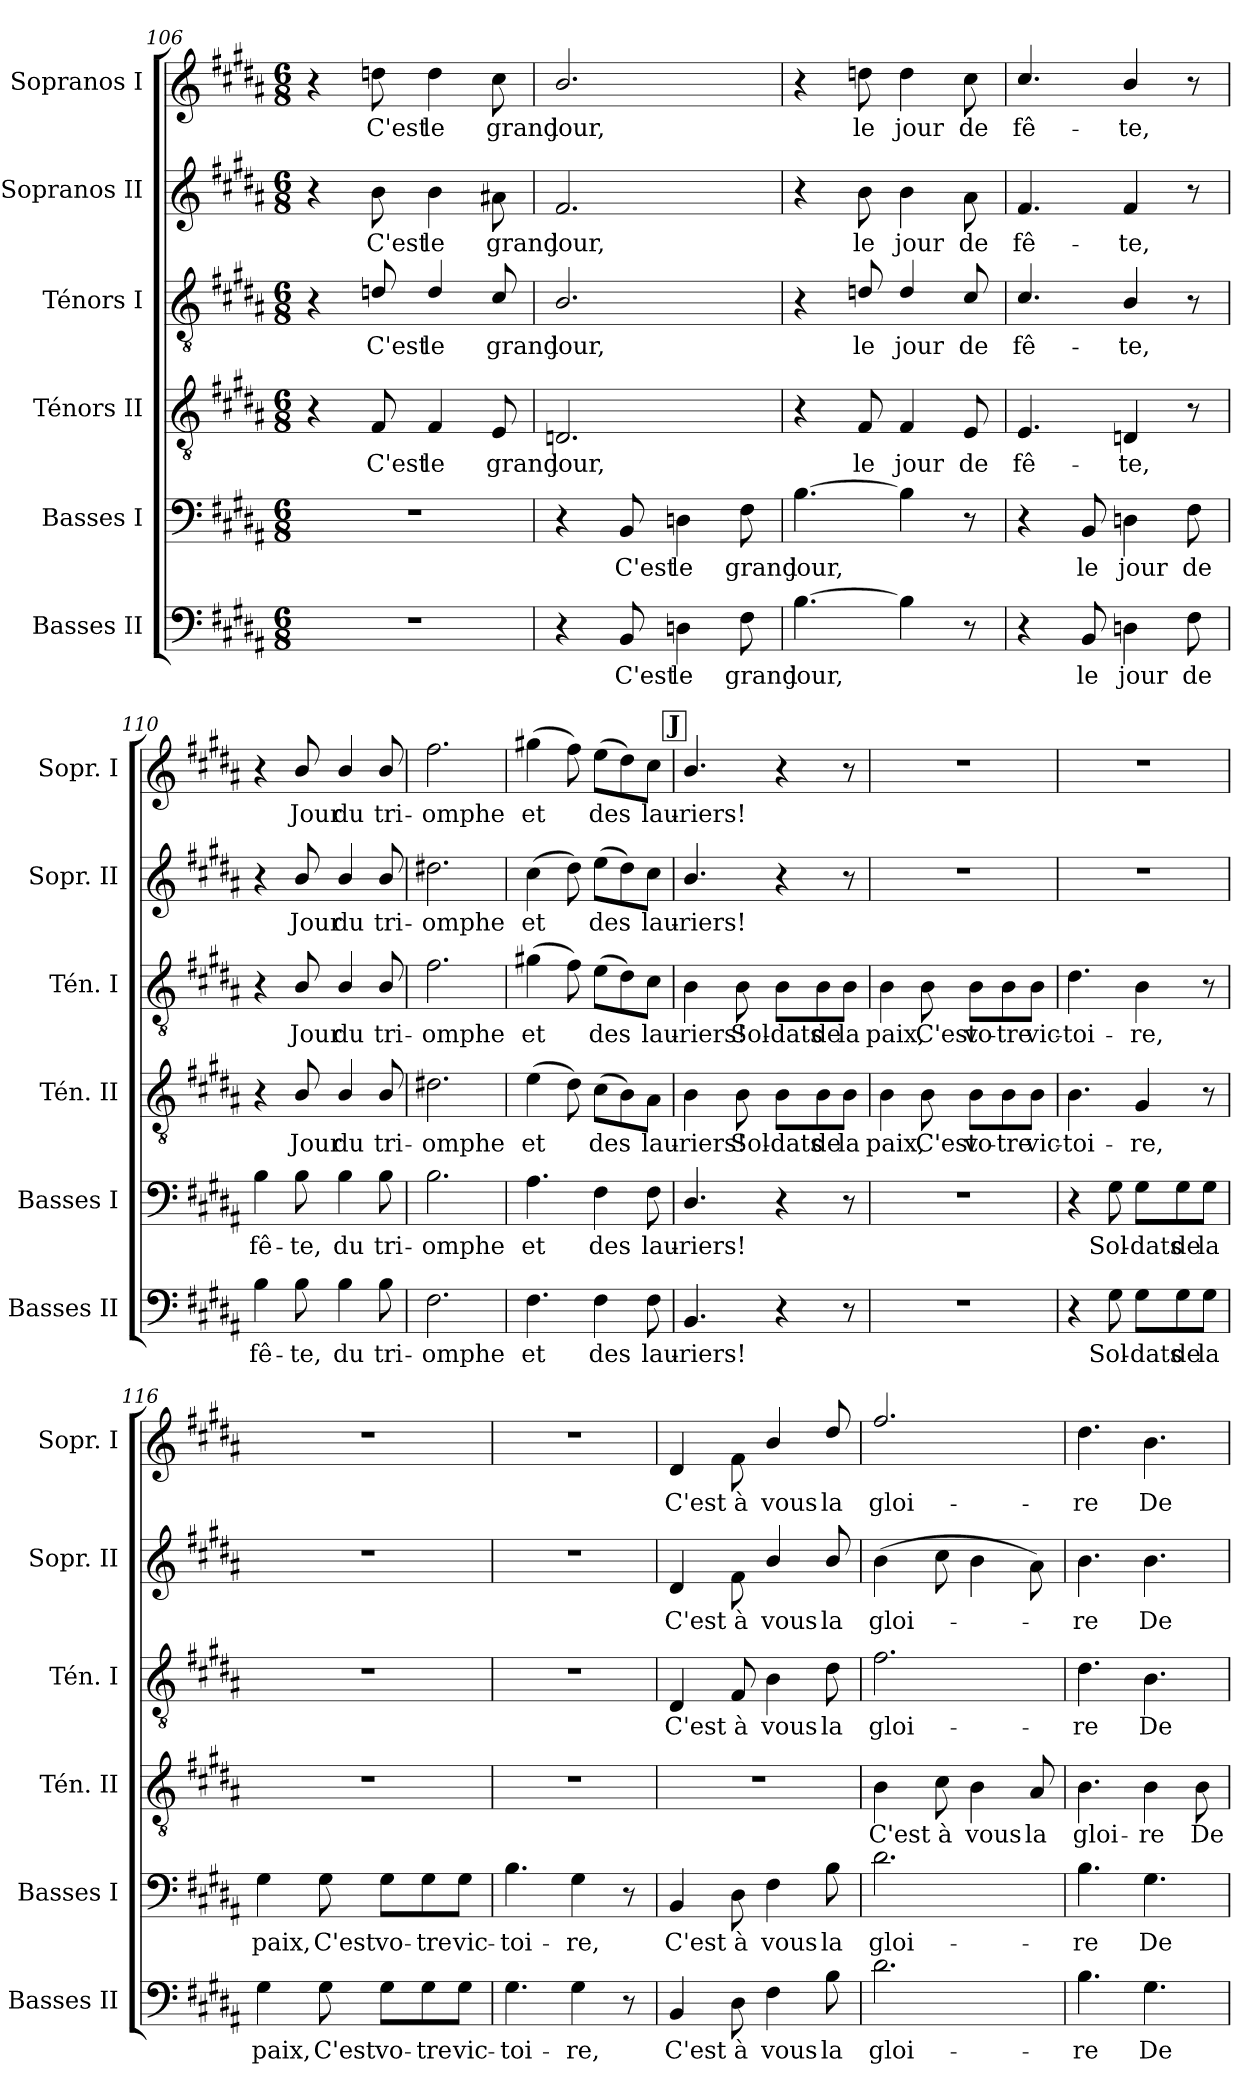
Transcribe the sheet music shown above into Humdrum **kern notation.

**kern	**text	**kern	**text	**kern	**text	**kern	**text	**kern	**text	**kern	**text
*part6	*part6	*part5	*part5	*part4	*part4	*part3	*part3	*part2	*part2	*part1	*part1
*staff6	*staff6	*staff5	*staff5	*staff4	*staff4	*staff3	*staff3	*staff2	*staff2	*staff1	*staff1
*I"Basses II	*	*I"Basses I	*	*I"Ténors II	*	*I"Ténors I	*	*I"Sopranos II	*	*I"Sopranos I	*
*I'Basses II	*	*I'Basses I	*	*I'Tén. II	*	*I'Tén. I	*	*I'Sopr. II	*	*I'Sopr. I	*
*clefF4	*	*clefF4	*	*clefGv2	*	*clefGv2	*	*clefG2	*	*clefG2	*
*k[f#c#g#d#a#]	*	*k[f#c#g#d#a#]	*	*k[f#c#g#d#a#]	*	*k[f#c#g#d#a#]	*	*k[f#c#g#d#a#]	*	*k[f#c#g#d#a#]	*
*M6/8	*	*M6/8	*	*M6/8	*	*M6/8	*	*M6/8	*	*M6/8	*
=106	=106	=106	=106	=106	=106	=106	=106	=106	=106	=106	=106
2.r	.	2.r	.	4r	.	4r	.	4r	.	4r	.
!	!	!	!	!	!LO:LY:b	!	!LO:LY:b	!	!LO:LY:b	!	!LO:LY:b
.	.	.	.	8F#/	C'est	8dn/	C'est	8b\	C'est	8ddn\	C'est
!	!	!	!	!	!LO:LY:b	!	!LO:LY:b	!	!LO:LY:b	!	!LO:LY:b
.	.	.	.	4F#/	le	4d/	le	4b\	le	4dd\	le
!	!	!	!	!	!LO:LY:b	!	!LO:LY:b	!	!LO:LY:b	!	!LO:LY:b
.	.	.	.	8E/	grand	8c#/	grand	8a#X\	grand	8cc#\	grand
=107	=107	=107	=107	=107	=107	=107	=107	=107	=107	=107	=107
!	!	!	!	!	!LO:LY:b	!	!LO:LY:b	!	!LO:LY:b	!	!LO:LY:b
4r	.	4r	.	2.Dn/	jour,	2.B/	jour,	2.f#/	jour,	2.b/	jour,
!	!LO:LY:b	!	!LO:LY:b	!	!	!	!	!	!	!	!
8BB/	C'est	8BB/	C'est	.	.	.	.	.	.	.	.
!	!LO:LY:b	!	!LO:LY:b	!	!	!	!	!	!	!	!
4Dn\	le	4Dn\	le	.	.	.	.	.	.	.	.
!	!LO:LY:b	!	!LO:LY:b	!	!	!	!	!	!	!	!
8F#\	grand	8F#\	grand	.	.	.	.	.	.	.	.
!!LO:PB:g=z
=108	=108	=108	=108	=108	=108	=108	=108	=108	=108	=108	=108
!	!LO:LY:b	!	!LO:LY:b	!	!	!	!	!	!	!	!
[4.B\	jour,	[4.B\	jour,	4r	.	4r	.	4r	.	4r	.
!	!	!	!	!	!LO:LY:b	!	!LO:LY:b	!	!LO:LY:b	!	!LO:LY:b
.	.	.	.	8F#/	le	8dn/	le	8b\	le	8ddn\	le
!	!	!	!	!	!LO:LY:b	!	!LO:LY:b	!	!LO:LY:b	!	!LO:LY:b
4B\]	.	4B\]	.	4F#/	jour	4d/	jour	4b\	jour	4dd\	jour
!	!	!	!	!	!LO:LY:b	!	!LO:LY:b	!	!LO:LY:b	!	!LO:LY:b
8r	.	8r	.	8E/	de	8c#/	de	8a#\	de	8cc#\	de
=109	=109	=109	=109	=109	=109	=109	=109	=109	=109	=109	=109
!	!	!	!	!	!LO:LY:b	!	!LO:LY:b	!	!LO:LY:b	!	!LO:LY:b
4r	.	4r	.	4.E/	fê-	4.c#/	fê-	4.f#/	fê-	4.cc#/	fê-
!	!LO:LY:b	!	!LO:LY:b	!	!	!	!	!	!	!	!
8BB/	le	8BB/	le	.	.	.	.	.	.	.	.
!	!LO:LY:b	!	!LO:LY:b	!	!LO:LY:b	!	!LO:LY:b	!	!LO:LY:b	!	!LO:LY:b
4Dn\	jour	4Dn\	jour	4Dn/	-te,	4B/	-te,	4f#/	-te,	4b/	-te,
!	!LO:LY:b	!	!LO:LY:b	!	!	!	!	!	!	!	!
8F#\	de	8F#\	de	8r	.	8r	.	8r	.	8r	.
=110	=110	=110	=110	=110	=110	=110	=110	=110	=110	=110	=110
!	!LO:LY:b	!	!LO:LY:b	!	!	!	!	!	!	!	!
4B\	fê-	4B\	fê-	4r	.	4r	.	4r	.	4r	.
!	!LO:LY:b	!	!LO:LY:b	!	!LO:LY:b	!	!LO:LY:b	!	!LO:LY:b	!	!LO:LY:b
8B\	-te,	8B\	-te,	8B/	Jour	8B/	Jour	8b/	Jour	8b/	Jour
!	!LO:LY:b	!	!LO:LY:b	!	!LO:LY:b	!	!LO:LY:b	!	!LO:LY:b	!	!LO:LY:b
4B\	du	4B\	du	4B/	du	4B/	du	4b/	du	4b/	du
!	!LO:LY:b	!	!LO:LY:b	!	!LO:LY:b	!	!LO:LY:b	!	!LO:LY:b	!	!LO:LY:b
8B\	tri-	8B\	tri-	8B/	tri-	8B/	tri-	8b/	tri-	8b/	tri-
=111	=111	=111	=111	=111	=111	=111	=111	=111	=111	=111	=111
!	!LO:LY:b	!	!LO:LY:b	!	!LO:LY:b	!	!LO:LY:b	!	!LO:LY:b	!	!LO:LY:b
2.F#\	-omphe	2.B\	-omphe	2.d#X\	-omphe	2.f#\	-omphe	2.dd#X\	-omphe	2.ff#\	-omphe
=112	=112	=112	=112	=112	=112	=112	=112	=112	=112	=112	=112
!	!LO:LY:b	!	!LO:LY:b	!	!LO:LY:b	!	!LO:LY:b	!	!LO:LY:b	!	!LO:LY:b
4.F#\	et	4.A#\	et	(>4e\	et	(>4g#X\	et	(>4cc#\	et	(>4gg#X\	et
.	.	.	.	8d#\)	.	8f#\)	.	8dd#\)	.	8ff#\)	.
!	!LO:LY:b	!	!LO:LY:b	!	!LO:LY:b	!	!LO:LY:b	!	!LO:LY:b	!	!LO:LY:b
4F#\	des	4F#\	des	(>8c#\L	des	(>8e\L	des	(>8ee\L	des	(>8ee\L	des
.	.	.	.	8B\)	.	8d#\)	.	8dd#\)	.	8dd#\)	.
!	!LO:LY:b	!	!LO:LY:b	!	!LO:LY:b	!	!LO:LY:b	!	!LO:LY:b	!	!LO:LY:b
8F#\	lau-	8F#\	lau-	8A#\J	lau-	8c#\J	lau-	8cc#\J	lau-	8cc#\J	lau-
!!LO:REH:place=s1:a:B:fs=14:t=J
=113	=113	=113	=113	=113	=113	=113	=113	=113	=113	=113	=113
!	!LO:LY:b	!	!LO:LY:b	!	!LO:LY:b	!	!LO:LY:b	!	!LO:LY:b	!	!LO:LY:b
4.BB/	-riers!	4.D#/	-riers!	4B\	-riers!	4B\	-riers!	4.b/	-riers!	4.b/	-riers!
!	!	!	!	!	!LO:LY:b	!	!LO:LY:b	!	!	!	!
.	.	.	.	8B\	Sol-	8B\	Sol-	.	.	.	.
!	!	!	!	!	!LO:LY:b	!	!LO:LY:b	!	!	!	!
4r	.	4r	.	8B\L	-dats	8B\L	-dats	4r	.	4r	.
!	!	!	!	!	!LO:LY:b	!	!LO:LY:b	!	!	!	!
.	.	.	.	8B\	de	8B\	de	.	.	.	.
!	!	!	!	!	!LO:LY:b	!	!LO:LY:b	!	!	!	!
8r	.	8r	.	8B\J	la	8B\J	la	8r	.	8r	.
!!LO:PB:g=z
=114	=114	=114	=114	=114	=114	=114	=114	=114	=114	=114	=114
!	!	!	!	!	!LO:LY:b	!	!LO:LY:b	!	!	!	!
2.r	.	2.r	.	4B\	paix,	4B\	paix,	2.r	.	2.r	.
!	!	!	!	!	!LO:LY:b	!	!LO:LY:b	!	!	!	!
.	.	.	.	8B\	C'est	8B\	C'est	.	.	.	.
!	!	!	!	!	!LO:LY:b	!	!LO:LY:b	!	!	!	!
.	.	.	.	8B\L	vo-	8B\L	vo-	.	.	.	.
!	!	!	!	!	!LO:LY:b	!	!LO:LY:b	!	!	!	!
.	.	.	.	8B\	-tre	8B\	-tre	.	.	.	.
!	!	!	!	!	!LO:LY:b	!	!LO:LY:b	!	!	!	!
.	.	.	.	8B\J	vic-	8B\J	vic-	.	.	.	.
=115	=115	=115	=115	=115	=115	=115	=115	=115	=115	=115	=115
!	!	!	!	!	!LO:LY:b	!	!LO:LY:b	!	!	!	!
4r	.	4r	.	4.B\	-toi-	4.d#\	-toi-	2.r	.	2.r	.
!	!LO:LY:b	!	!LO:LY:b	!	!	!	!	!	!	!	!
8G#\	Sol-	8G#\	Sol-	.	.	.	.	.	.	.	.
!	!LO:LY:b	!	!LO:LY:b	!	!LO:LY:b	!	!LO:LY:b	!	!	!	!
8G#\L	-dats	8G#\L	-dats	4G#/	-re,	4B\	-re,	.	.	.	.
!	!LO:LY:b	!	!LO:LY:b	!	!	!	!	!	!	!	!
8G#\	de	8G#\	de	.	.	.	.	.	.	.	.
!	!LO:LY:b	!	!LO:LY:b	!	!	!	!	!	!	!	!
8G#\J	la	8G#\J	la	8r	.	8r	.	.	.	.	.
=116	=116	=116	=116	=116	=116	=116	=116	=116	=116	=116	=116
!	!LO:LY:b	!	!LO:LY:b	!	!	!	!	!	!	!	!
4G#\	paix,	4G#\	paix,	2.r	.	2.r	.	2.r	.	2.r	.
!	!LO:LY:b	!	!LO:LY:b	!	!	!	!	!	!	!	!
8G#\	C'est	8G#\	C'est	.	.	.	.	.	.	.	.
!	!LO:LY:b	!	!LO:LY:b	!	!	!	!	!	!	!	!
8G#\L	vo-	8G#\L	vo-	.	.	.	.	.	.	.	.
!	!LO:LY:b	!	!LO:LY:b	!	!	!	!	!	!	!	!
8G#\	-tre	8G#\	-tre	.	.	.	.	.	.	.	.
!	!LO:LY:b	!	!LO:LY:b	!	!	!	!	!	!	!	!
8G#\J	vic-	8G#\J	vic-	.	.	.	.	.	.	.	.
=117	=117	=117	=117	=117	=117	=117	=117	=117	=117	=117	=117
!	!LO:LY:b	!	!LO:LY:b	!	!	!	!	!	!	!	!
4.G#\	-toi-	4.B\	-toi-	2.r	.	2.r	.	2.r	.	2.r	.
!	!LO:LY:b	!	!LO:LY:b	!	!	!	!	!	!	!	!
4G#\	-re,	4G#\	-re,	.	.	.	.	.	.	.	.
8r	.	8r	.	.	.	.	.	.	.	.	.
=118	=118	=118	=118	=118	=118	=118	=118	=118	=118	=118	=118
!	!LO:LY:b	!	!LO:LY:b	!	!	!	!LO:LY:b	!	!LO:LY:b	!	!LO:LY:b
4BB/	C'est	4BB/	C'est	2.r	.	4D#/	C'est	4d#/	C'est	4d#/	C'est
!	!LO:LY:b	!	!LO:LY:b	!	!	!	!LO:LY:b	!	!LO:LY:b	!	!LO:LY:b
8D#\	à	8D#\	à	.	.	8F#/	à	8f#\	à	8f#\	à
!	!LO:LY:b	!	!LO:LY:b	!	!	!	!LO:LY:b	!	!LO:LY:b	!	!LO:LY:b
4F#\	vous	4F#\	vous	.	.	4B\	vous	4b/	vous	4b/	vous
!	!LO:LY:b	!	!LO:LY:b	!	!	!	!LO:LY:b	!	!LO:LY:b	!	!LO:LY:b
8B\	la	8B\	la	.	.	8d#\	la	8b/	la	8dd#/	la
!!LO:PB:g=z
=119	=119	=119	=119	=119	=119	=119	=119	=119	=119	=119	=119
!	!LO:LY:b	!	!LO:LY:b	!	!LO:LY:b	!	!LO:LY:b	!	!LO:LY:b	!	!LO:LY:b
2.d#\	gloi-	2.d#\	gloi-	4B\	C'est	2.f#\	gloi-	(<4b\	gloi-	2.ff#/	gloi-
!	!	!	!	!	!LO:LY:b	!	!	!	!	!	!
.	.	.	.	8c#\	à	.	.	8cc#\	.	.	.
!	!	!	!	!	!LO:LY:b	!	!	!	!	!	!
.	.	.	.	4B\	vous	.	.	4b\	.	.	.
!	!	!	!	!	!LO:LY:b	!	!	!	!	!	!
.	.	.	.	8A#/	la	.	.	8a#\)	.	.	.
=120	=120	=120	=120	=120	=120	=120	=120	=120	=120	=120	=120
!	!LO:LY:b	!	!LO:LY:b	!	!LO:LY:b	!	!LO:LY:b	!	!LO:LY:b	!	!LO:LY:b
4.B\	-re	4.B\	-re	4.B\	gloi-	4.d#\	-re	4.b\	-re	4.dd#\	-re
!	!LO:LY:b	!	!LO:LY:b	!	!LO:LY:b	!	!LO:LY:b	!	!LO:LY:b	!	!LO:LY:b
4.G#\	De	4.G#\	De	4B\	-re	4.B\	De	4.b\	De	4.b\	De
!	!	!	!	!	!LO:LY:b	!	!	!	!	!	!
.	.	.	.	8B\	De	.	.	.	.	.	.
=	=	=	=	=	=	=	=	=	=	=	=
*-	*-	*-	*-	*-	*-	*-	*-	*-	*-	*-	*-
